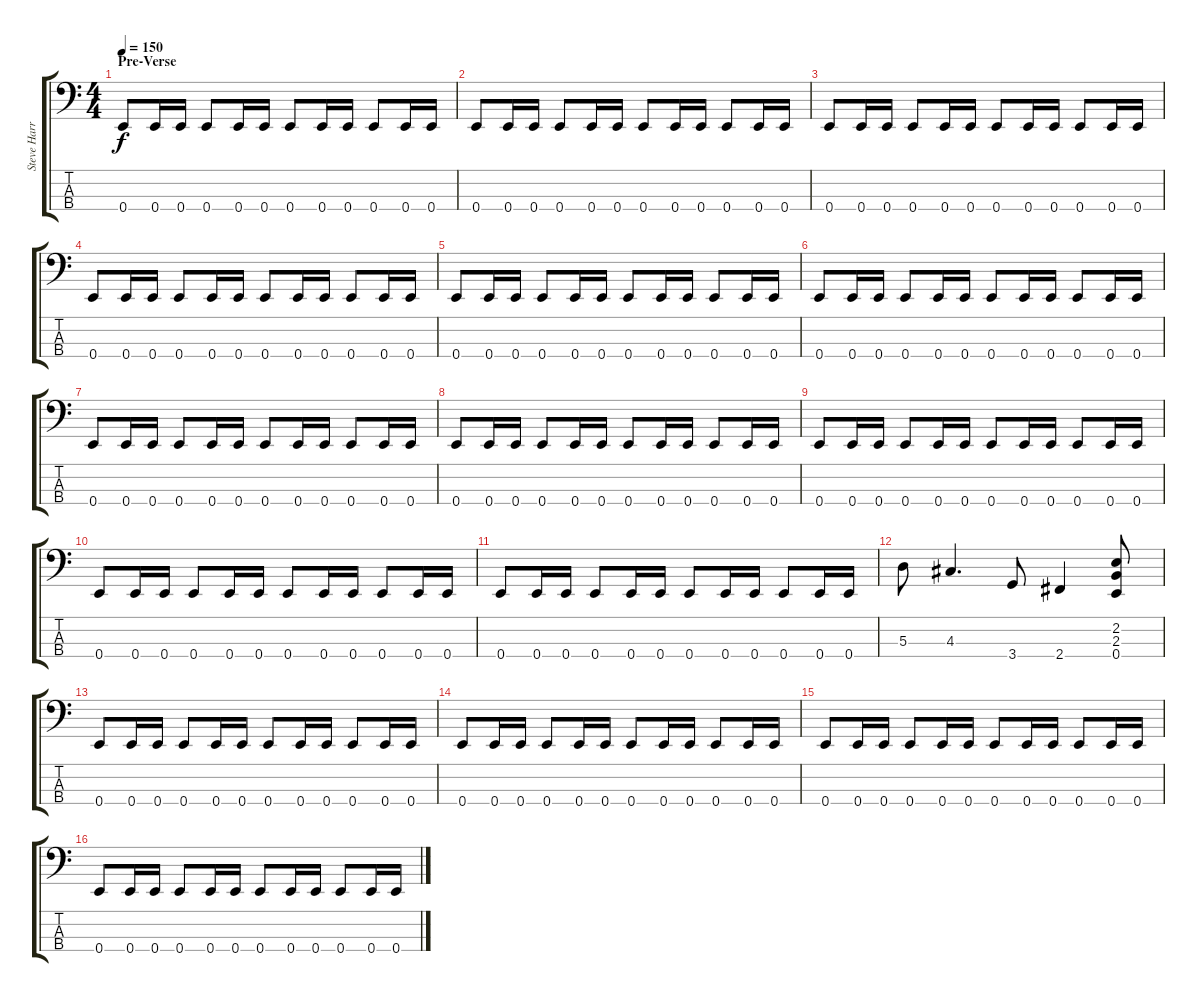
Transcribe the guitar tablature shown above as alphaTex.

\track ("Steve Harris" "Steve Harr") {instrument electricbassfinger}
\staff {score tabs}
\tuning (G2 D2 A1 E1) {hide}
\ts (4 4)
\section ("" "Pre-Verse")
\tempo 150
\clef f4
\ks c
0.4.8{dy f} 0.4.16 0.4.16 0.4.8 0.4.16 0.4.16 0.4.8 0.4.16 0.4.16 0.4.8 0.4.16 0.4.16 |
0.4.8 0.4.16 0.4.16 0.4.8 0.4.16 0.4.16 0.4.8 0.4.16 0.4.16 0.4.8 0.4.16 0.4.16 |
0.4.8 0.4.16 0.4.16 0.4.8 0.4.16 0.4.16 0.4.8 0.4.16 0.4.16 0.4.8 0.4.16 0.4.16 |
0.4.8 0.4.16 0.4.16 0.4.8 0.4.16 0.4.16 0.4.8 0.4.16 0.4.16 0.4.8 0.4.16 0.4.16 |
0.4.8 0.4.16 0.4.16 0.4.8 0.4.16 0.4.16 0.4.8 0.4.16 0.4.16 0.4.8 0.4.16 0.4.16 |
0.4.8 0.4.16 0.4.16 0.4.8 0.4.16 0.4.16 0.4.8 0.4.16 0.4.16 0.4.8 0.4.16 0.4.16 |
0.4.8 0.4.16 0.4.16 0.4.8 0.4.16 0.4.16 0.4.8 0.4.16 0.4.16 0.4.8 0.4.16 0.4.16 |
0.4.8 0.4.16 0.4.16 0.4.8 0.4.16 0.4.16 0.4.8 0.4.16 0.4.16 0.4.8 0.4.16 0.4.16 |
0.4.8 0.4.16 0.4.16 0.4.8 0.4.16 0.4.16 0.4.8 0.4.16 0.4.16 0.4.8 0.4.16 0.4.16 |
0.4.8 0.4.16 0.4.16 0.4.8 0.4.16 0.4.16 0.4.8 0.4.16 0.4.16 0.4.8 0.4.16 0.4.16 |
0.4.8 0.4.16 0.4.16 0.4.8 0.4.16 0.4.16 0.4.8 0.4.16 0.4.16 0.4.8 0.4.16 0.4.16 |
5.3.8 4.3.4{d} 3.4.8 2.4.4 (2.2 2.3 0.4).8 |
0.4.8 0.4.16 0.4.16 0.4.8 0.4.16 0.4.16 0.4.8 0.4.16 0.4.16 0.4.8 0.4.16 0.4.16 |
0.4.8 0.4.16 0.4.16 0.4.8 0.4.16 0.4.16 0.4.8 0.4.16 0.4.16 0.4.8 0.4.16 0.4.16 |
0.4.8 0.4.16 0.4.16 0.4.8 0.4.16 0.4.16 0.4.8 0.4.16 0.4.16 0.4.8 0.4.16 0.4.16 |
0.4.8 0.4.16 0.4.16 0.4.8 0.4.16 0.4.16 0.4.8 0.4.16 0.4.16 0.4.8 0.4.16 0.4.16
